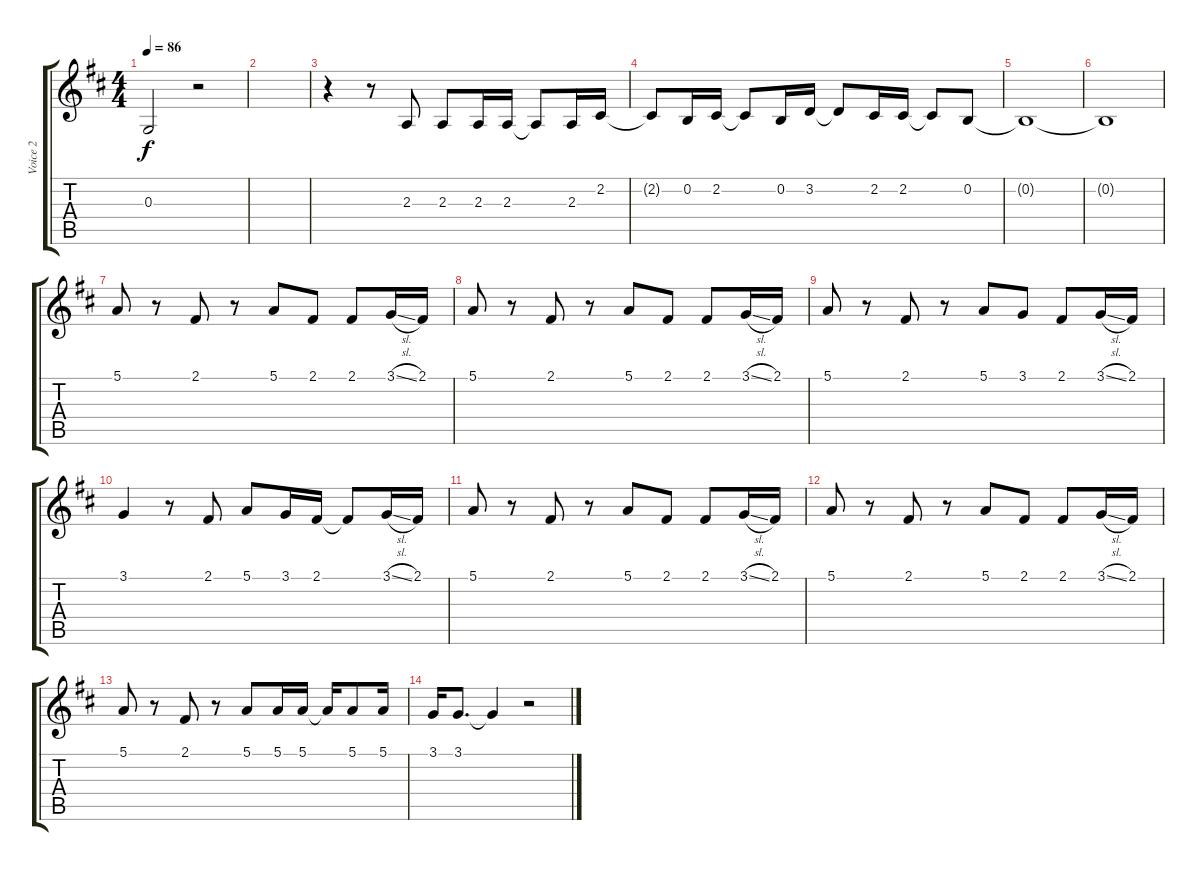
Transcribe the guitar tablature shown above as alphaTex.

\track ("Voice 2" "Voice 2") {instrument choiraahs}
\staff {score tabs}
\tuning (E4 B3 G3 D3 A2 E2) {hide}
\ts (4 4)
\tempo 86
\clef g2
\ks d
0.3{t}.2{dy f} r.2 |
|
r.4 r.8 2.3.8 2.3.8 2.3.16 2.3.16 2.3{t}.8 2.3.16 2.2.16 |
2.2{t}.8 0.2.16 2.2.16 2.2{t}.8 0.2.16 3.2.16 3.2{t}.8 2.2.16 2.2.16 2.2{t}.8 0.2.8 |
0.2{t}.1 |
0.2{t}.1 |
5.1.8 r.8 2.1.8 r.8 5.1.8 2.1.8 2.1.8 3.1{sl}.16 2.1.16 |
5.1.8 r.8 2.1.8 r.8 5.1.8 2.1.8 2.1.8 3.1{sl}.16 2.1.16 |
5.1.8 r.8 2.1.8 r.8 5.1.8 3.1.8 2.1.8 3.1{sl}.16 2.1.16 |
3.1.4 r.8 2.1.8 5.1.8 3.1.16 2.1.16 2.1{t}.8 3.1{sl}.16 2.1.16 |
5.1.8 r.8 2.1.8 r.8 5.1.8 2.1.8 2.1.8 3.1{sl}.16 2.1.16 |
5.1.8 r.8 2.1.8 r.8 5.1.8 2.1.8 2.1.8 3.1{sl}.16 2.1.16 |
5.1.8 r.8 2.1.8 r.8 5.1.8 5.1.16 5.1.16 5.1{t}.16 5.1.8 5.1.16 |
3.1.16 3.1.8{d} 3.1{t}.4 r.2
